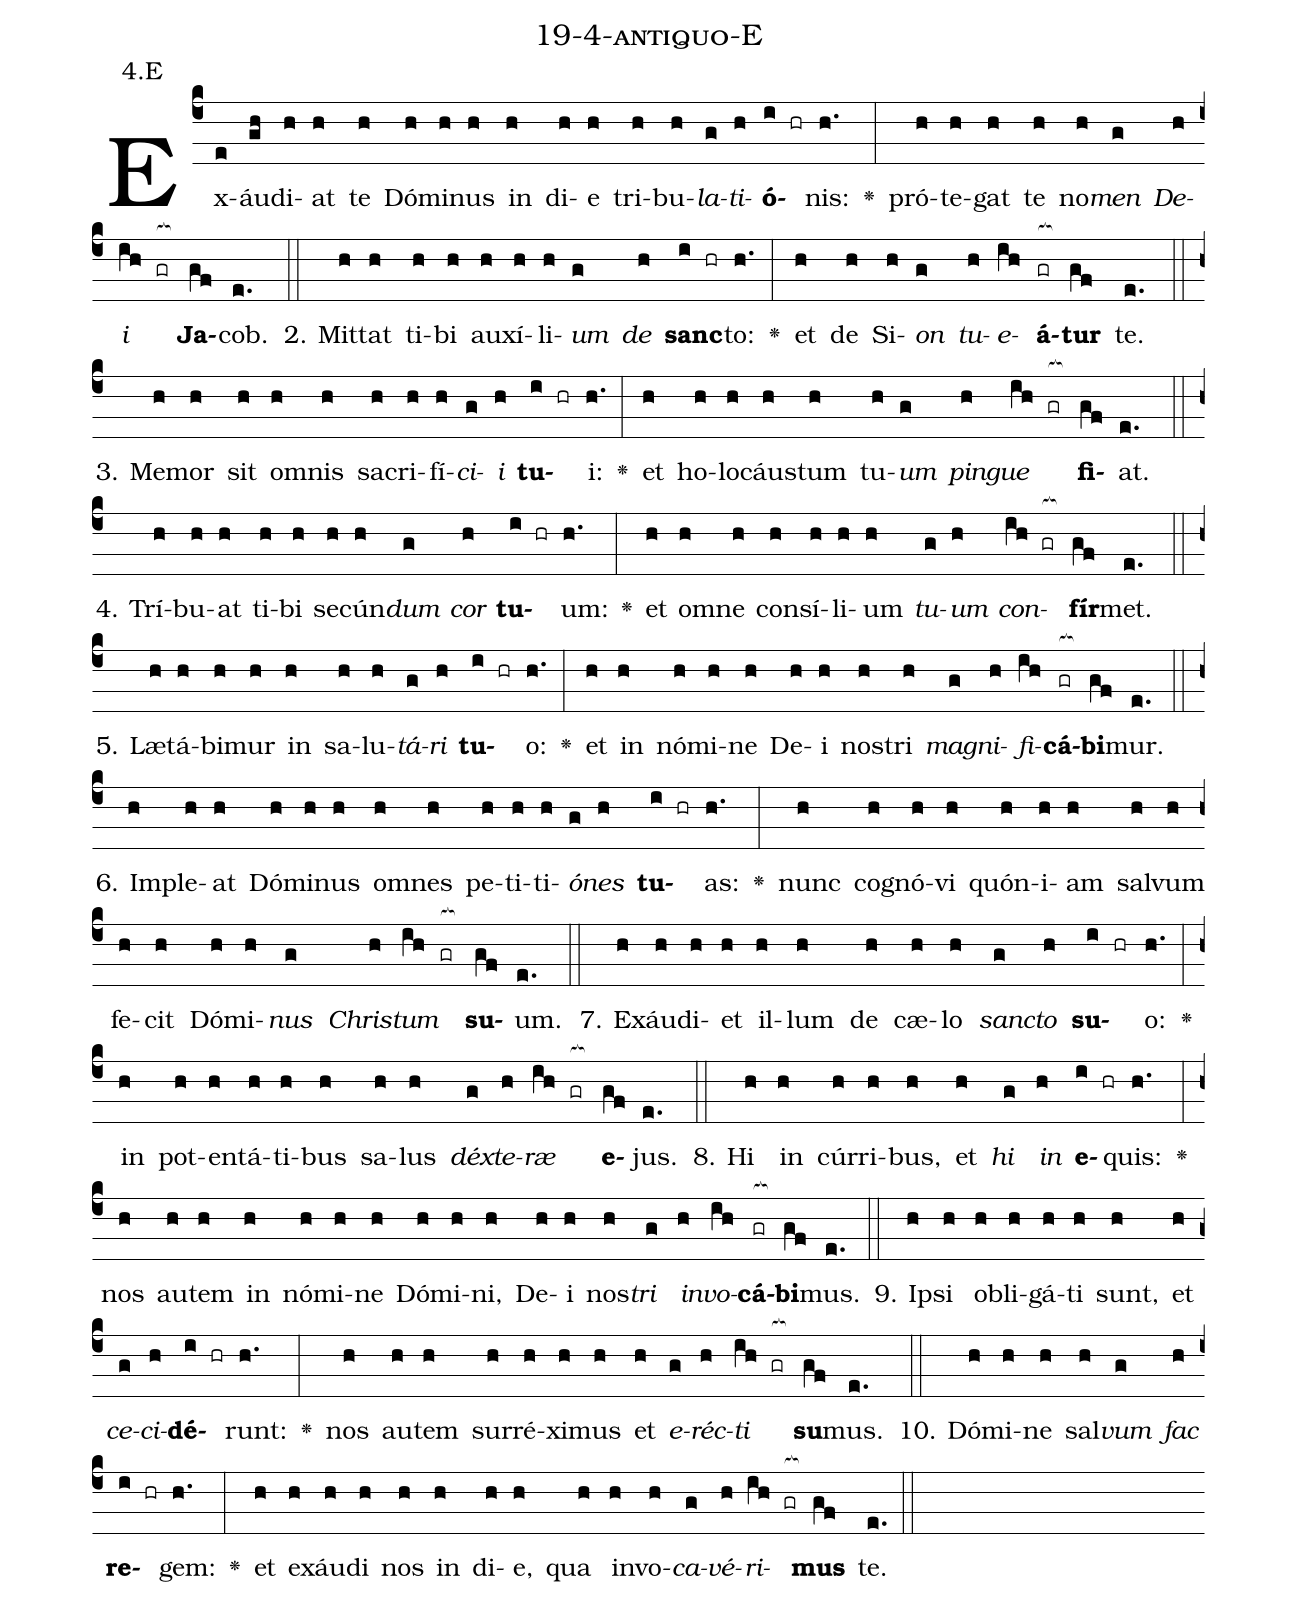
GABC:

name: 19-4-antiquo-E;
annotation: 4.E;
%%
(c4)Ex(e)áu(gh)di(h)at(h) te(h) Dó(h)mi(h)nus(h) in(h) di(h)e(h) tri(h)bu(h)<i>la</i>(g)<i>ti</i>(h)<b>ó</b>(i hr)nis:(h.) <v>\greheightstar</v>(:) pró(h)te(h)gat(h) te(h) no(h)<i>men</i>(g) <i>De</i>(h)<i>i</i>(ih gr[ocb:1{]) <b>Ja</b>(gf[ocb:0}])cob.(e.) (::)
2. Mit(h)tat(h) ti(h)bi(h) au(h)xí(h)li(h)<i>um</i>(g) <i>de</i>(h) <b>sanc</b>(i hr)to:(h.) <v>\greheightstar</v>(:) et(h) de(h) Si(h)<i>on</i>(g) <i>tu</i>(h)<i>e</i>(ih)<b>á</b>(gr[ocb:1{])<b>tur</b>(gf[ocb:0}]) te.(e.) (::)
3. Me(h)mor(h) sit(h) om(h)nis(h) sa(h)cri(h)fí(h)<i>ci</i>(g)<i>i</i>(h) <b>tu</b>(i hr)i:(h.) <v>\greheightstar</v>(:) et(h) ho(h)lo(h)cáus(h)tum(h) tu(h)<i>um</i>(g) <i>pin</i>(h)<i>gue</i>(ih gr[ocb:1{]) <b>fi</b>(gf[ocb:0}])at.(e.) (::)
4. Trí(h)bu(h)at(h) ti(h)bi(h) se(h)cún(h)<i>dum</i>(g) <i>cor</i>(h) <b>tu</b>(i hr)um:(h.) <v>\greheightstar</v>(:) et(h) om(h)ne(h) con(h)sí(h)li(h)um(h) <i>tu</i>(g)<i>um</i>(h) <i>con</i>(ih gr[ocb:1{])<b>fír</b>(gf[ocb:0}])met.(e.) (::)
5. Læ(h)tá(h)bi(h)mur(h) in(h) sa(h)lu(h)<i>tá</i>(g)<i>ri</i>(h) <b>tu</b>(i hr)o:(h.) <v>\greheightstar</v>(:) et(h) in(h) nó(h)mi(h)ne(h) De(h)i(h) nos(h)tri(h) <i>ma</i>(g)<i>gni</i>(h)<i>fi</i>(ih)<b>cá</b>(gr[ocb:1{])<b>bi</b>(gf[ocb:0}])mur.(e.) (::)
6. Im(h)ple(h)at(h) Dó(h)mi(h)nus(h) om(h)nes(h) pe(h)ti(h)ti(h)<i>ó</i>(g)<i>nes</i>(h) <b>tu</b>(i hr)as:(h.) <v>\greheightstar</v>(:) nunc(h) co(h)gnó(h)vi(h) quón(h)i(h)am(h) sal(h)vum(h) fe(h)cit(h) Dó(h)mi(h)<i>nus</i>(g) <i>Chris</i>(h)<i>tum</i>(ih gr[ocb:1{]) <b>su</b>(gf[ocb:0}])um.(e.) (::)
7. Ex(h)áu(h)di(h)et(h) il(h)lum(h) de(h) cæ(h)lo(h) <i>sanc</i>(g)<i>to</i>(h) <b>su</b>(i hr)o:(h.) <v>\greheightstar</v>(:) in(h) pot(h)en(h)tá(h)ti(h)bus(h) sa(h)lus(h) <i>déx</i>(g)<i>te</i>(h)<i>ræ</i>(ih gr[ocb:1{]) <b>e</b>(gf[ocb:0}])jus.(e.) (::)
8. Hi(h) in(h) cúr(h)ri(h)bus,(h) et(h) <i>hi</i>(g) <i>in</i>(h) <b>e</b>(i hr)quis:(h.) <v>\greheightstar</v>(:) nos(h) au(h)tem(h) in(h) nó(h)mi(h)ne(h) Dó(h)mi(h)ni,(h) De(h)i(h) nos(h)<i>tri</i>(g) <i>in</i>(h)<i>vo</i>(ih)<b>cá</b>(gr[ocb:1{])<b>bi</b>(gf[ocb:0}])mus.(e.) (::)
9. Ip(h)si(h) ob(h)li(h)gá(h)ti(h) sunt,(h) et(h) <i>ce</i>(g)<i>ci</i>(h)<b>dé</b>(i hr)runt:(h.) <v>\greheightstar</v>(:) nos(h) au(h)tem(h) sur(h)ré(h)xi(h)mus(h) et(h) <i>e</i>(g)<i>réc</i>(h)<i>ti</i>(ih gr[ocb:1{]) <b>su</b>(gf[ocb:0}])mus.(e.) (::)
10. Dó(h)mi(h)ne(h) sal(h)<i>vum</i>(g) <i>fac</i>(h) <b>re</b>(i hr)gem:(h.) <v>\greheightstar</v>(:) et(h) ex(h)áu(h)di(h) nos(h) in(h) di(h)e,(h) qua(h) in(h)vo(h)<i>ca</i>(g)<i>vé</i>(h)<i>ri</i>(ih gr[ocb:1{])<b>mus</b>(gf[ocb:0}]) te.(e.) (::)
